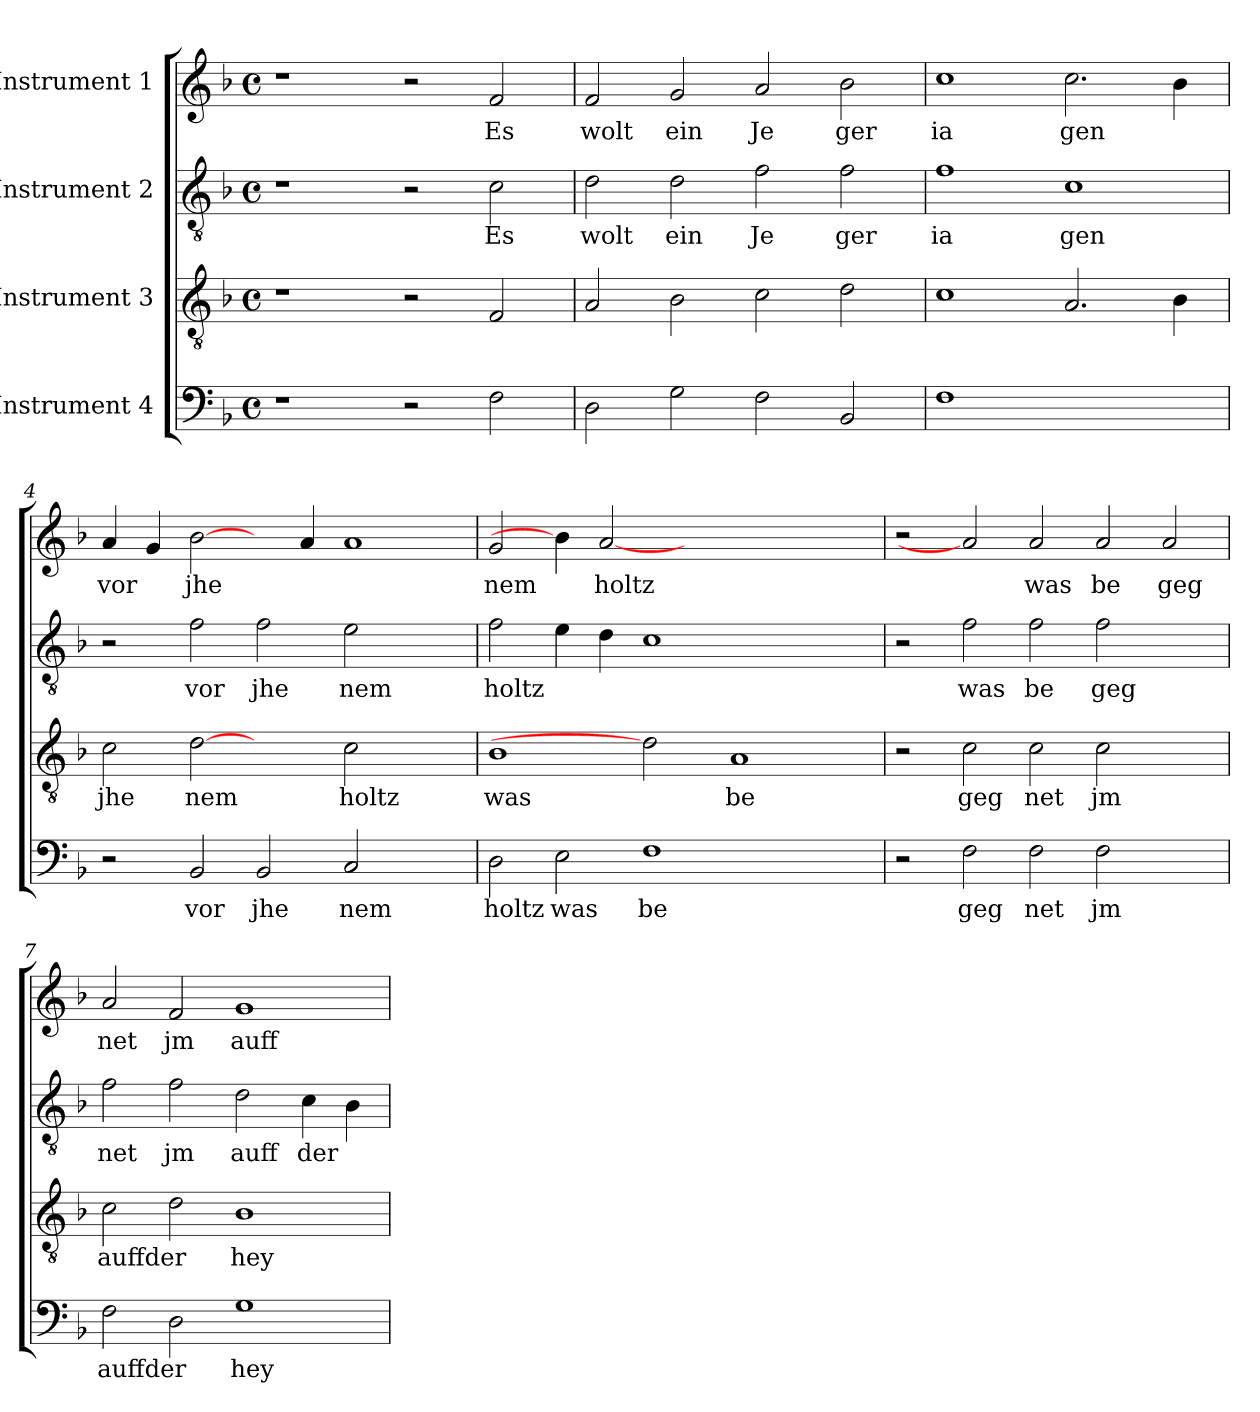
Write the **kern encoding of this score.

**kern	**text	**kern	**text	**kern	**text	**kern	**text
*part4	*part4	*part3	*part3	*part2	*part2	*part1	*part1
*staff4	*staff4	*staff3	*staff3	*staff2	*staff2	*staff1	*staff1
*I"Instrument 4	*	*I"Instrument 3	*	*I"Instrument 2	*	*I"Instrument 1	*
!!LO:PB:g=z
*stria5	*	*stria5	*	*stria5	*	*stria5	*
*clefF4	*	*clefGv2	*	*clefGv2	*	*clefG2	*
*k[b-]	*	*k[b-]	*	*k[b-]	*	*k[b-]	*
*F:	*	*F:	*	*F:	*	*F:	*
*M4/4	*	*M4/4	*	*M4/4	*	*M4/4	*
*met(c)	*	*met(c)	*	*met(c)	*	*met(c)	*
=1	=1	=1	=1	=1	=1	=1	=1
1r	.	1r	.	1r	.	1r	.
2r	.	2r	.	2r	.	2r	.
!	!	!	!	!	!LO:LY:b:rj	!	!LO:LY:b:rj
2F\	.	2F/	.	2c\	Es	2f/	Es
=2	=2	=2	=2	=2	=2	=2	=2
!	!	!	!	!	!LO:LY:b:rj	!	!LO:LY:b:rj
2D\	.	2A/	.	2d\	wolt	2f/	wolt
!	!	!	!	!	!LO:LY:b:rj	!	!LO:LY:b:rj
2G\	.	2B-\	.	2d\	ein	2g/	ein
!	!	!	!	!	!LO:LY:b:rj	!	!LO:LY:b:rj
2F\	.	2c\	.	2f\	Je	2a/	Je
!	!	!	!	!	!LO:LY:b:rj	!	!LO:LY:b:rj
2BB-/	.	2d\	.	2f\	ger	2b-\	ger
=3	=3	=3	=3	=3	=3	=3	=3
!	!LO:LY:b:rj	!	!LO:LY:b:rj	!	!LO:LY:b:rj	!	!LO:LY:b:rj
1F	.	1c	.	1f	ia	1cc	ia
!	!	!	!LO:LY:b:rj	!	!LO:LY:b:rj	!	!LO:LY:b:rj
1ryy	.	2.A/	.	1c	gen	2.cc\	gen
!	!	!	!LO:LY:b:rj	!	!	!	!LO:LY:b:rj
.	.	4B-\	.	.	.	4b-\	.
!!LO:LB:g=z
=4	=4	=4	=4	=4	=4	=4	=4
!	!	!	!LO:LY:b:rj	!	!	!	!LO:LY:b:rj
2r	.	2c\	jhe	2r	.	4a/	vor
!	!	!	!	!	!	!	!LO:LY:b:rj
.	.	.	.	.	.	4g/	.
!	!LO:LY:b:rj	!	!LO:LY:b:rj	!	!LO:LY:b:rj	!	!LO:LY:b:rj
2BB-/	vor	[2d	nem	2f\	vor	[2b-\	jhe
!	!LO:LY:b:rj	!	!	!	!LO:LY:b:rj	!	!
2BB-/	jhe	2ryy	.	2f\	jhe	4ryy	.
!	!	!	!	!	!	!	!LO:LY:b:rj
.	.	.	.	.	.	4a/	.
!	!LO:LY:b:rj	!	!LO:LY:b:rj	!	!LO:LY:b:rj	!	!LO:LY:b:rj
2C/	nem	2c\	holtz	2e\	nem	1a	.
2ryy	.	2ryy	.	2ryy	.	.	.
=5	=5	=5	=5	=5	=5	=5	=5
!	!LO:LY:b:rj	!	!LO:LY:b:rj	!	!LO:LY:b:rj	!	!LO:LY:b:rj
2D\	holtz	1B-	was	2f\	holtz	2g/	nem
!	!LO:LY:b:rj	!	!	!	!LO:LY:b:rj	!	!
2E\	was	.	.	4e\	.	4b-\]	.
!	!	!	!	!	!LO:LY:b:rj	!	!LO:LY:b:rj
.	.	.	.	4d\	.	[2a	holtz
!	!LO:LY:b:rj	!	!	!	!LO:LY:b:rj	!	!
1F	be	2d]	.	1c	.	.	.
.	.	.	.	.	.	1ryy	.
!	!	!	!LO:LY:b:rj	!	!	!	!
.	.	1A	be	.	.	.	.
2ryy	.	.	.	2ryy	.	.	.
.	.	.	.	.	.	4ryy	.
=6	=6	=6	=6	=6	=6	=6	=6
2r	.	2r	.	2r	.	2r	.
!	!LO:LY:b:rj	!	!LO:LY:b:rj	!	!LO:LY:b:rj	!	!
2F\	geg	2c\	geg	2f\	was	2a]	.
!	!LO:LY:b:rj	!	!LO:LY:b:rj	!	!LO:LY:b:rj	!	!LO:LY:b:rj
2F\	net	2c\	net	2f\	be	2a/	was
!	!LO:LY:b:rj	!	!LO:LY:b:rj	!	!LO:LY:b:rj	!	!LO:LY:b:rj
2F\	jm	2c\	jm	2f\	geg	2a/	be
!	!	!	!	!	!	!	!LO:LY:b:rj
2ryy	.	2ryy	.	2ryy	.	2a/	geg
=7	=7	=7	=7	=7	=7	=7	=7
!	!LO:LY:b:rj	!	!LO:LY:b:rj	!	!LO:LY:b:rj	!	!LO:LY:b:rj
2F\	auffder	2c\	auffder	2f\	net	2a/	net
!	!LO:LY:b:rj	!	!LO:LY:b:rj	!	!LO:LY:b:rj	!	!LO:LY:b:rj
2D\	.	2d\	.	2f\	jm	2f/	jm
!	!LO:LY:b:rj	!	!LO:LY:b:rj	!	!LO:LY:b:rj	!	!LO:LY:b:rj
1G	hey	1B-	hey	2d\	auff	1g	auff
!	!	!	!	!	!LO:LY:b:rj	!	!
.	.	.	.	4c\	der	.	.
!	!	!	!	!	!LO:LY:b:rj	!	!
.	.	.	.	4B-\	.	.	.
=	=	=	=	=	=	=	=
*-	*-	*-	*-	*-	*-	*-	*-
